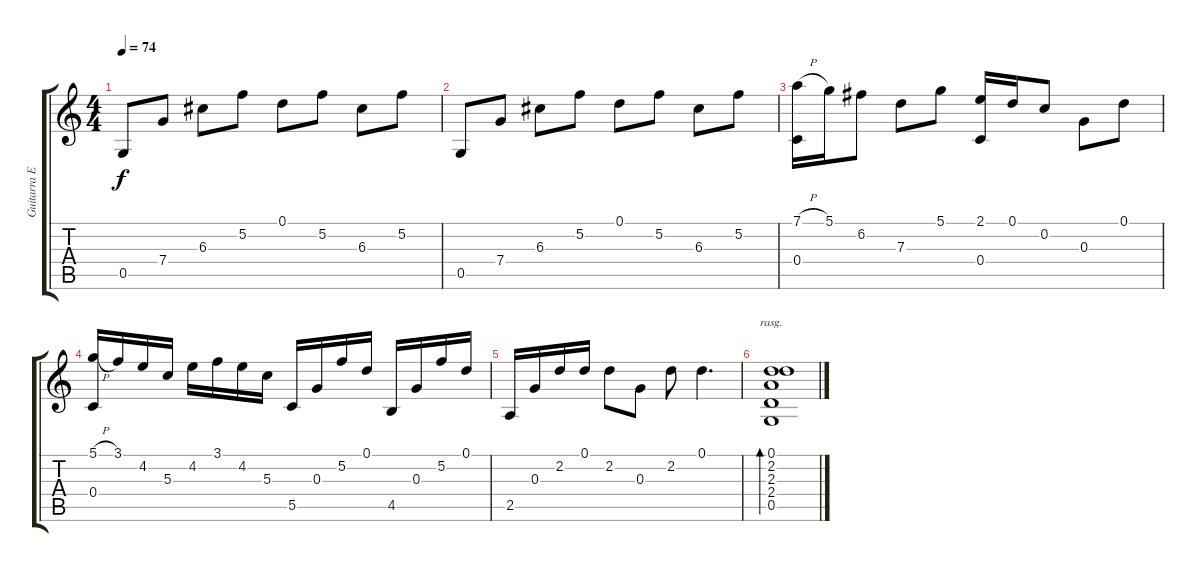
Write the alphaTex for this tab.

\track ("Guitarra Electrica" "Guitarra E") {instrument electricguitarjazz}
\staff {score tabs}
\tuning (D4 C4 G3 C3 G2 D2) {hide}
\ts (4 4)
\tempo 74
\clef g2
\ks c
0.5.8{dy f} 7.4.8 6.3.8 5.2.8 0.1.8 5.2.8 6.3.8 5.2.8 |
0.5.8 7.4.8 6.3.8 5.2.8 0.1.8 5.2.8 6.3.8 5.2.8 |
(7.1{h} 0.4).16 5.1.16 6.2.8 7.3.8 5.1.8 (2.1 0.4).16 0.1.16 0.2.8 0.3.8 0.1.8 |
(5.1{h} 0.4).16 3.1.16 4.2.16 5.3.16 4.2.16 3.1.16 4.2.16 5.3.16 5.5.16 0.3.16 5.2.16 0.1.16 4.5.16 0.3.16 5.2.16 0.1.16 |
2.5.16 0.3.16 2.2.16 0.1.16 2.2.8 0.3.8 2.2.8 0.1.4{d} |
(0.1 2.2 2.3 2.4 0.5).1{bd 240 rasg ii}
